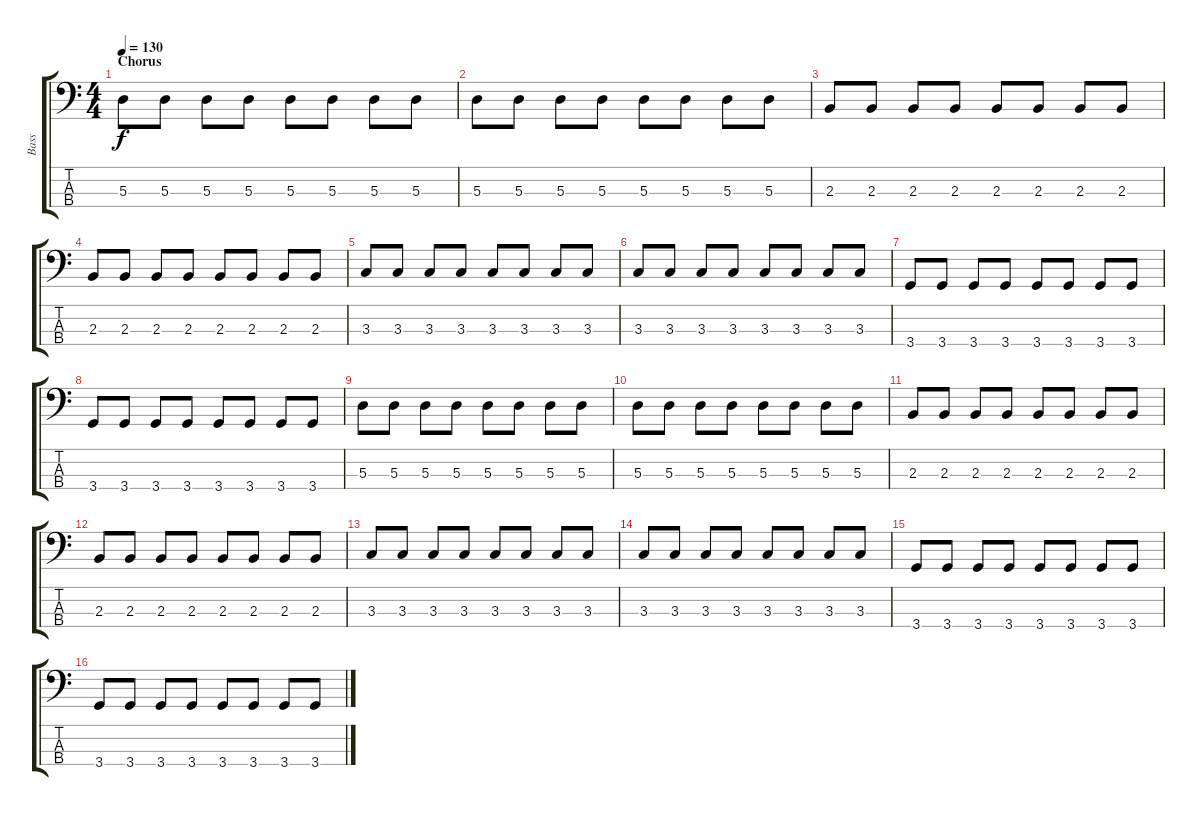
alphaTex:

\track ("Bass" "Bass") {instrument electricbassfinger}
\staff {score tabs}
\tuning (G2 D2 A1 E1) {hide}
\ts (4 4)
\section ("" "Chorus")
\tempo 130
\clef f4
\ks c
5.3.8{dy f} 5.3.8 5.3.8 5.3.8 5.3.8 5.3.8 5.3.8 5.3.8 |
5.3.8 5.3.8 5.3.8 5.3.8 5.3.8 5.3.8 5.3.8 5.3.8 |
2.3.8 2.3.8 2.3.8 2.3.8 2.3.8 2.3.8 2.3.8 2.3.8 |
2.3.8 2.3.8 2.3.8 2.3.8 2.3.8 2.3.8 2.3.8 2.3.8 |
3.3.8 3.3.8 3.3.8 3.3.8 3.3.8 3.3.8 3.3.8 3.3.8 |
3.3.8 3.3.8 3.3.8 3.3.8 3.3.8 3.3.8 3.3.8 3.3.8 |
3.4.8 3.4.8 3.4.8 3.4.8 3.4.8 3.4.8 3.4.8 3.4.8 |
3.4.8 3.4.8 3.4.8 3.4.8 3.4.8 3.4.8 3.4.8 3.4.8 |
5.3.8 5.3.8 5.3.8 5.3.8 5.3.8 5.3.8 5.3.8 5.3.8 |
5.3.8 5.3.8 5.3.8 5.3.8 5.3.8 5.3.8 5.3.8 5.3.8 |
2.3.8 2.3.8 2.3.8 2.3.8 2.3.8 2.3.8 2.3.8 2.3.8 |
2.3.8 2.3.8 2.3.8 2.3.8 2.3.8 2.3.8 2.3.8 2.3.8 |
3.3.8 3.3.8 3.3.8 3.3.8 3.3.8 3.3.8 3.3.8 3.3.8 |
3.3.8 3.3.8 3.3.8 3.3.8 3.3.8 3.3.8 3.3.8 3.3.8 |
3.4.8 3.4.8 3.4.8 3.4.8 3.4.8 3.4.8 3.4.8 3.4.8 |
3.4.8 3.4.8 3.4.8 3.4.8 3.4.8 3.4.8 3.4.8 3.4.8
